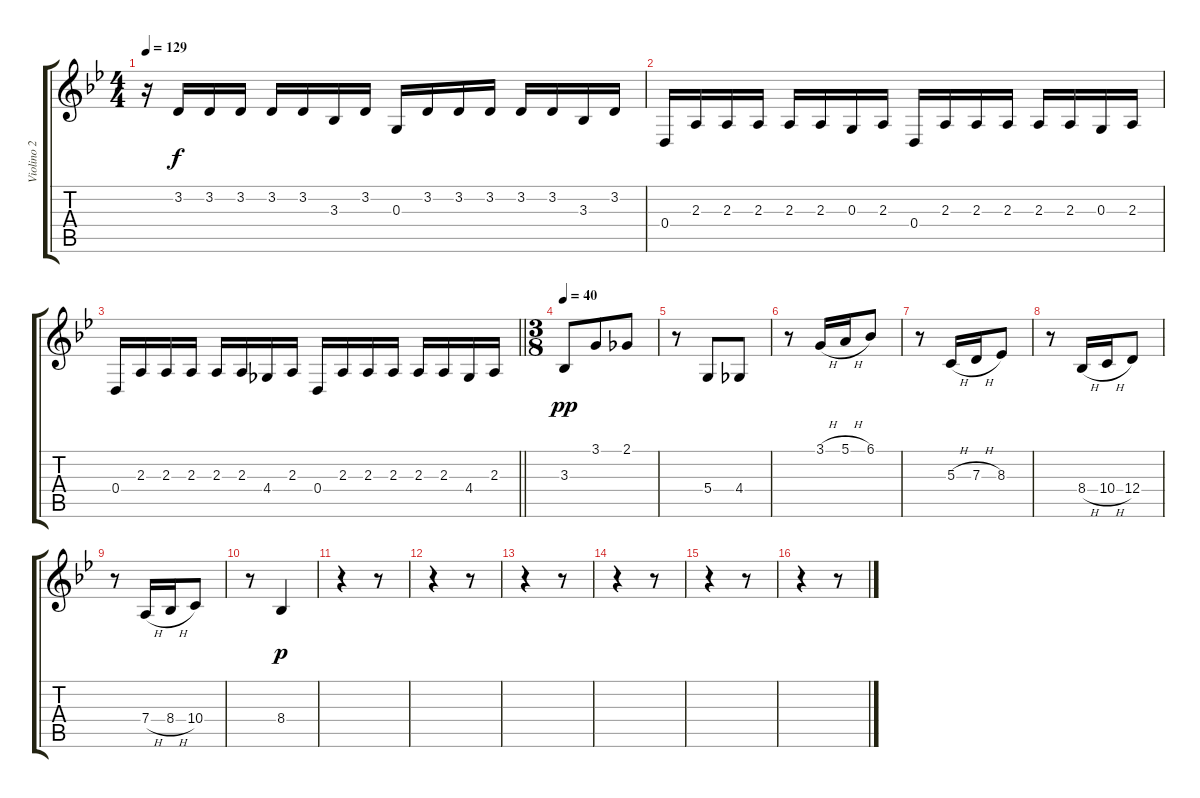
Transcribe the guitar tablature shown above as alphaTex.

\track ("Violino 2" "Violino 2") {instrument violin}
\staff {score tabs}
\tuning (E4 B3 G3 D3 A2 E2) {hide}
\ts (4 4)
\tempo 129
\clef g2
\ks bb
r.16{dy pp} 3.2.16{dy f} 3.2.16 3.2.16 3.2.16 3.2.16 3.3.16 3.2.16 0.3.16 3.2.16 3.2.16 3.2.16 3.2.16 3.2.16 3.3.16 3.2.16 |
0.4.16 2.3.16 2.3.16 2.3.16 2.3.16 2.3.16 0.3.16 2.3.16 0.4.16 2.3.16 2.3.16 2.3.16 2.3.16 2.3.16 0.3.16 2.3.16 |
\barLineRight lightlight
0.4.16 2.3.16 2.3.16 2.3.16 2.3.16 2.3.16 4.4.16 2.3.16 0.4.16 2.3.16 2.3.16 2.3.16 2.3.16 2.3.16 4.4.16 2.3.16 |
\ts (3 8)
\tempo 40
3.3.8{dy pp} 3.1.8 2.1.8 |
r.8 5.4.8 4.4.8 |
r.8 3.1{h}.16 5.1{h}.16 6.1.8 |
r.8 5.3{h}.16 7.3{h}.16 8.3.8 |
r.8 8.4{h}.16 10.4{h}.16 12.4.8 |
r.8 7.4{h}.16 8.4{h}.16 10.4.8 |
r.8 8.4.4{dy p} |
r.4 r.8 |
r.4 r.8 |
r.4 r.8 |
r.4 r.8 |
r.4 r.8 |
r.4 r.8
